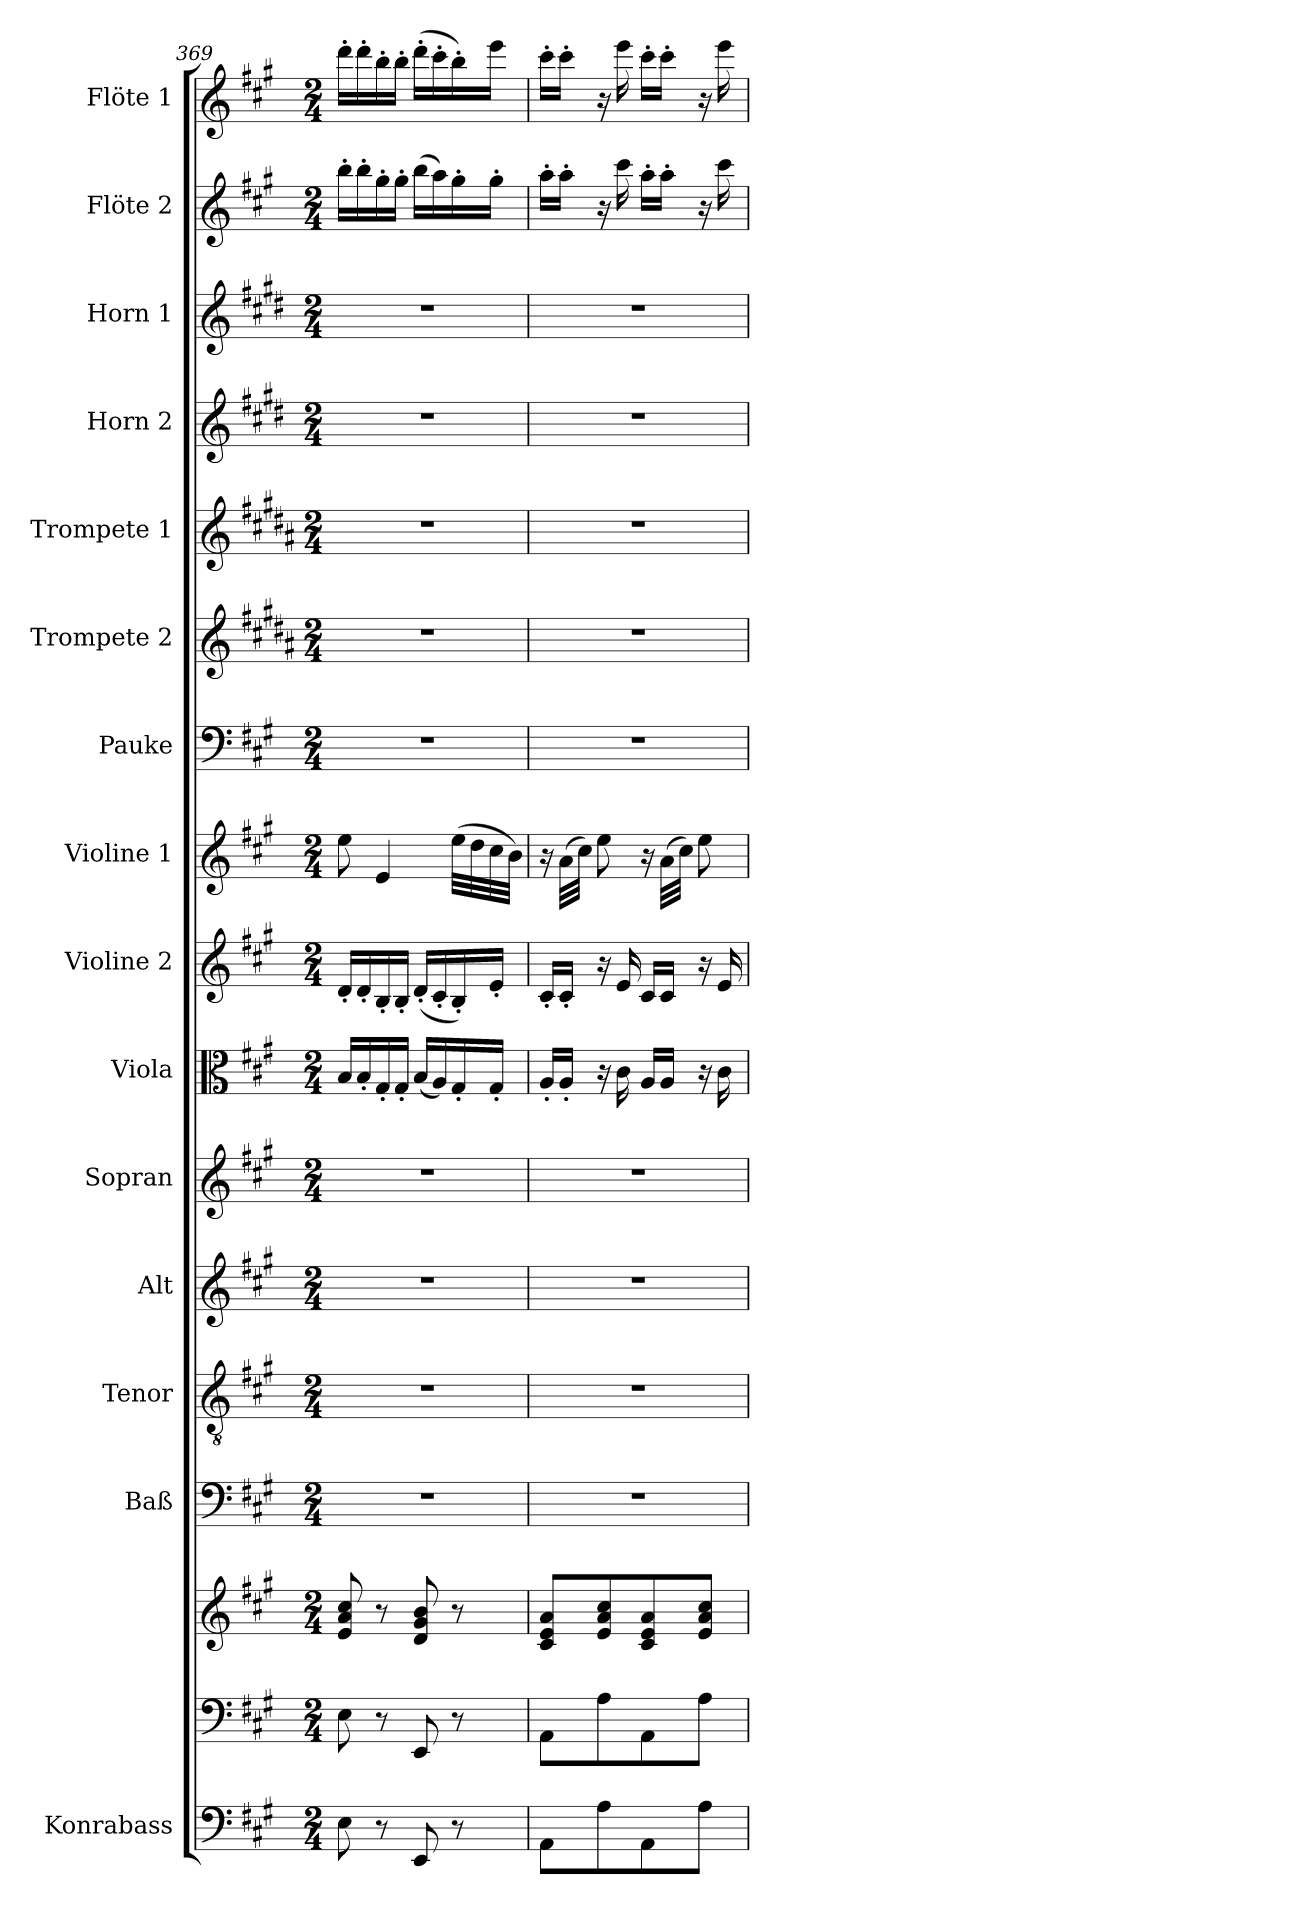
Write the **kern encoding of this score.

**kern	**kern	**kern	**kern	**kern	**kern	**kern	**kern	**kern	**kern	**kern	**kern	**kern	**kern	**kern	**kern	**kern
*part16	*part15	*part15	*part14	*part13	*part12	*part11	*part10	*part9	*part8	*part7	*part6	*part5	*part4	*part3	*part2	*part1
*staff17	*staff16	*staff15	*staff14	*staff13	*staff12	*staff11	*staff10	*staff9	*staff8	*staff7	*staff6	*staff5	*staff4	*staff3	*staff2	*staff1
*I"Konrabass	*	*	*I"Baß	*I"Tenor	*I"Alt	*I"Sopran	*I"Viola	*I"Violine 2	*I"Violine 1	*I"Pauke	*I"Trompete 2	*I"Trompete 1	*I"Horn 2	*I"Horn 1	*I"Flöte 2	*I"Flöte 1
*I'Kb.	*	*	*I'Baß	*I'Ten	*I'Alt	*I'Sop	*I'Vla.	*I'Vln. 2	*I'Vln. 1	*I'Pk.	*I'Trp. 2	*I'Trp. 1	*I'Hrn. 2	*I'Hrn. 1	*I'Fl. 2	*I'Fl. 1
*clefF4	*clefF4	*clefG2	*clefF4	*clefGv2	*clefG2	*clefG2	*clefC3	*clefG2	*clefG2	*clefF4	*clefG2	*clefG2	*clefG2	*clefG2	*clefG2	*clefG2
*ITrd7c12	*	*	*	*	*	*	*	*	*	*	*ITrd1c2	*ITrd1c2	*ITrd4c7	*ITrd4c7	*	*
*k[f#c#g#]	*k[f#c#g#]	*k[f#c#g#]	*k[f#c#g#]	*k[f#c#g#]	*k[f#c#g#]	*k[f#c#g#]	*k[f#c#g#]	*k[f#c#g#]	*k[f#c#g#]	*k[f#c#g#]	*k[f#c#g#]	*k[f#c#g#]	*k[f#c#g#]	*k[f#c#g#]	*k[f#c#g#]	*k[f#c#g#]
*A:	*A:	*A:	*A:	*A:	*A:	*A:	*A:	*A:	*A:	*A:	*A:	*A:	*A:	*A:	*A:	*A:
*M2/4	*M2/4	*M2/4	*M2/4	*M2/4	*M2/4	*M2/4	*M2/4	*M2/4	*M2/4	*M2/4	*M2/4	*M2/4	*M2/4	*M2/4	*M2/4	*M2/4
=369	=369	=369	=369	=369	=369	=369	=369	=369	=369	=369	=369	=369	=369	=369	=369	=369
8EE\	8E\	8e/ 8a/ 8cc#/	2r	2r	2r	2r	16B/LL	16d'</LL	8ee\	2r	2r	2r	2r	2r	16bb'>\LL	16ddd'>\LL
.	.	.	.	.	.	.	16B'</	16d'</	.	.	.	.	.	.	16bb'>\	16ddd'>\
8r	8r	8r	.	.	.	.	16G#'</	16B'</	4e/	.	.	.	.	.	16gg#'>\	16bb'>\
.	.	.	.	.	.	.	16G#'</JJ	16B'</JJ	.	.	.	.	.	.	16gg#'>\JJ	16bb'>\JJ
8EEE/	8EE/	8d/ 8g#/ 8b/	.	.	.	.	(<16B/LL	(<16d'</LL	.	.	.	.	.	.	(>16bb\LL	(>16ddd'>\LL
.	.	.	.	.	.	.	16A/)	16c#'</	.	.	.	.	.	.	16aa\)	16ccc#'>\
8r	8r	8r	.	.	.	.	16G#'</	16B'</)	(>32ee\LLL	.	.	.	.	.	16gg#'>\	16bb'>\)
.	.	.	.	.	.	.	.	.	32dd\	.	.	.	.	.	.	.
.	.	.	.	.	.	.	16G#'</JJ	16e'</JJ	32cc#\	.	.	.	.	.	16gg#'>\JJ	16eee\JJ
.	.	.	.	.	.	.	.	.	32b\JJJ)	.	.	.	.	.	.	.
=370	=370	=370	=370	=370	=370	=370	=370	=370	=370	=370	=370	=370	=370	=370	=370	=370
8AAA\L	8AA\L	8c#/ 8e/ 8a/L	2r	2r	2r	2r	16A'</LL	16c#'</LL	16r	2r	2r	2r	2r	2r	16aa'>\LL	16ccc#'>\LL
.	.	.	.	.	.	.	16A'</JJ	16c#'</JJ	(>32a\LLL	.	.	.	.	.	16aa'>\JJ	16ccc#'>\JJ
.	.	.	.	.	.	.	.	.	32cc#\JJJ)	.	.	.	.	.	.	.
8AA\	8A\	8e/ 8a/ 8cc#/	.	.	.	.	16r	16r	8ee\	.	.	.	.	.	16r	16r
.	.	.	.	.	.	.	16c#\	16e/	.	.	.	.	.	.	16ccc#\	16eee\
8AAA\	8AA\	8c#/ 8e/ 8a/	.	.	.	.	16A/LL	16c#/LL	16r	.	.	.	.	.	16aa'>\LL	16ccc#'>\LL
.	.	.	.	.	.	.	16A/JJ	16c#/JJ	(>32a\LLL	.	.	.	.	.	16aa'>\JJ	16ccc#'>\JJ
.	.	.	.	.	.	.	.	.	32cc#\JJJ)	.	.	.	.	.	.	.
8AA\J	8A\J	8e/ 8a/ 8cc#/J	.	.	.	.	16r	16r	8ee\	.	.	.	.	.	16r	16r
.	.	.	.	.	.	.	16c#\	16e/	.	.	.	.	.	.	16ccc#\	16eee\
=	=	=	=	=	=	=	=	=	=	=	=	=	=	=	=	=
*-	*-	*-	*-	*-	*-	*-	*-	*-	*-	*-	*-	*-	*-	*-	*-	*-
